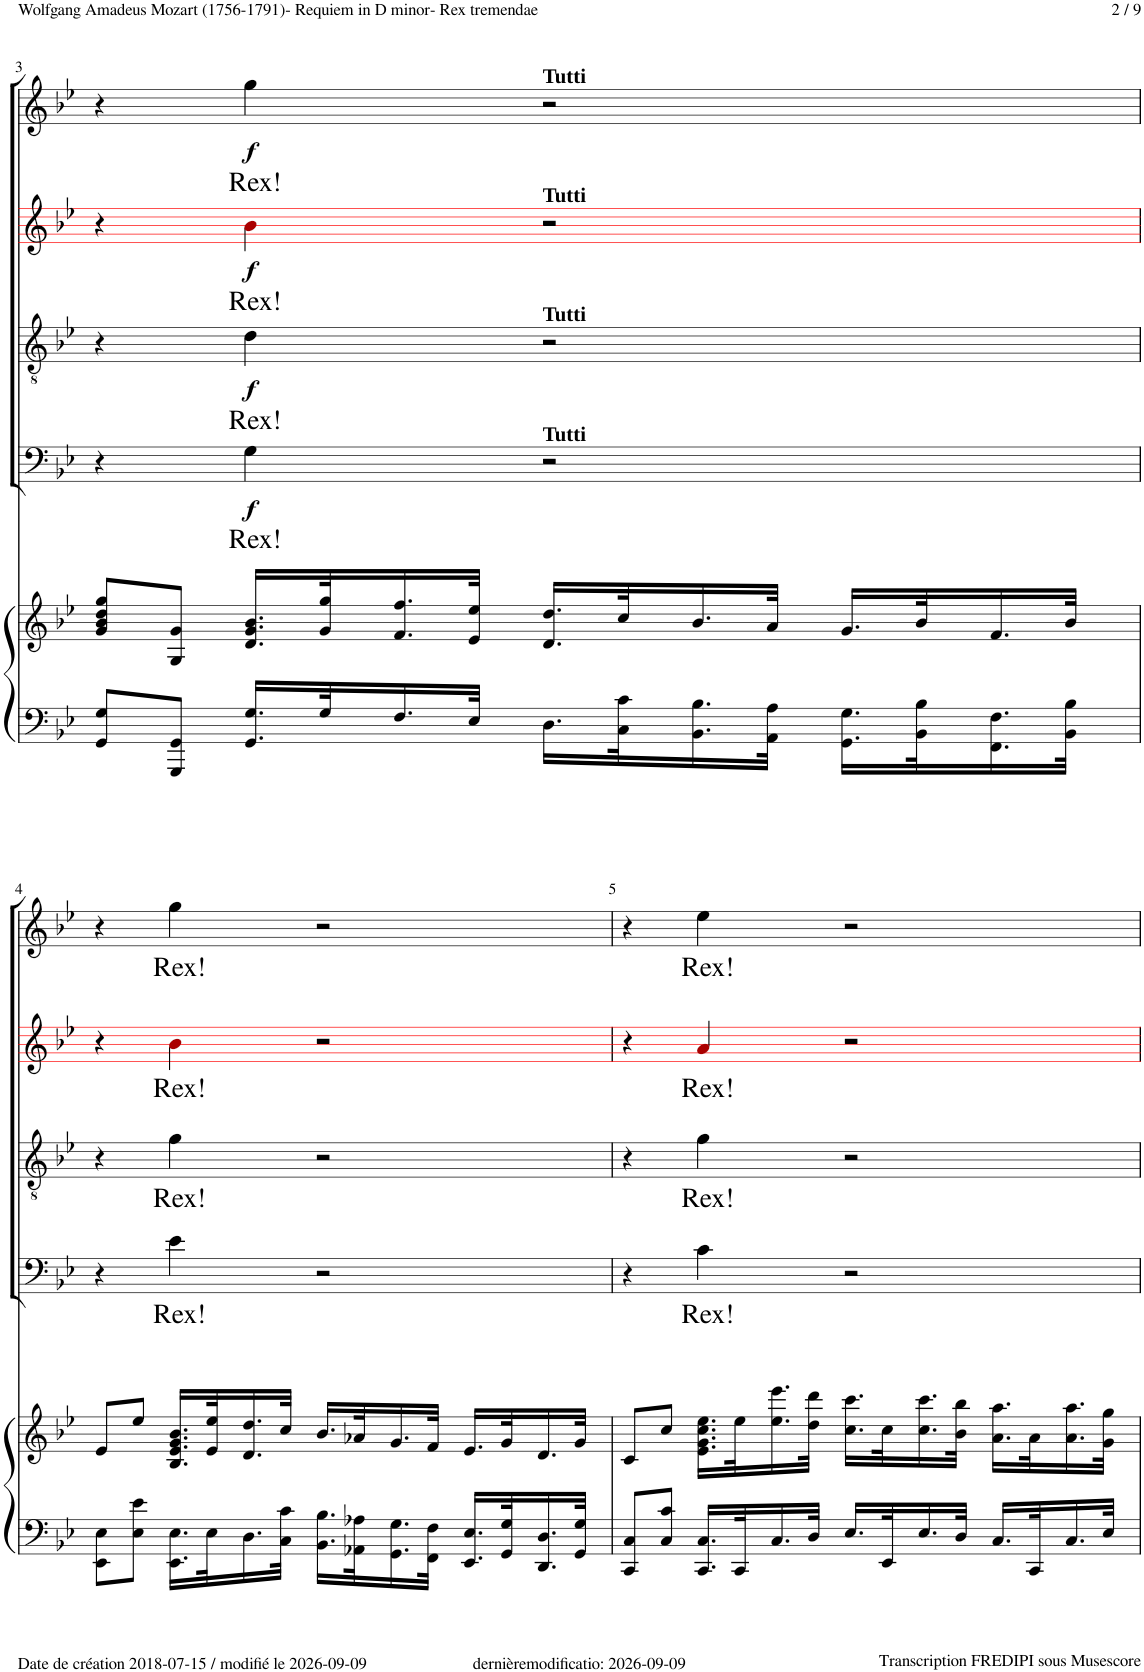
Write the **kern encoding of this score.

**kern	**kern	**kern	**text	**dynam	**kern	**text	**dynam	**kern	**text	**dynam	**kern	**text	**dynam
*part5	*part5	*part4	*part4	*part4	*part3	*part3	*part3	*part2	*part2	*part2	*part1	*part1	*part1
*staff6	*staff5	*staff4	*staff4	*staff4	*staff3	*staff3	*staff3	*staff2	*staff2	*staff2	*staff1	*staff1	*staff1
*I"Piano	*	*I"Bass	*	*	*I"Tenor	*	*	*I"Alto	*	*	*I"Soprano	*	*
*I'Pno	*	*	*	*	*	*	*	*	*	*	*	*	*
!!LO:PB:g=z
*clefF4	*clefG2	*clefF4	*	*	*clefGv2	*	*	*clefG2	*	*	*clefG2	*	*
*	*	*	*	*	*	*	*	*ITrd1c2	*	*	*	*	*
*k[b-e-]	*k[b-e-]	*k[b-e-]	*	*	*k[b-e-]	*	*	*k[b-e-]	*	*	*k[b-e-]	*	*
*M8/8	*M8/8	*M8/8	*	*	*M8/8	*	*	*M8/8	*	*	*M8/8	*	*
*met(c)	*met(c)	*met(c)	*	*	*met(c)	*	*	*met(c)	*	*	*met(c)	*	*
=3	=3	=3	=3	=3	=3	=3	=3	=3	=3	=3	=3	=3	=3
8GG/ 8G/L	8g/ 8b-/ 8dd/ 8gg/L	4r	.	.	4r	.	.	4r	.	.	4r	.	.
8GGG/ 8GG/J	8G/ 8g/J	.	.	.	.	.	.	.	.	.	.	.	.
!	!	!	!LO:LY:b	!LO:DY:b	!	!LO:LY:b	!LO:DY:b	!	!LO:LY:b	!LO:DY:b	!	!LO:LY:b	!LO:DY:b
16.GG/ 16.G/LL	16.d/ 16.g/ 16.b-/LL	4G!\	Rex!	f	4d!\	Rex!	f	4b-!i\	Rex!	f	4gg!\	Rex!	f
32G/K	32g/ 32gg/K	.	.	.	.	.	.	.	.	.	.	.	.
16.F/	16.f/ 16.ff/	.	.	.	.	.	.	.	.	.	.	.	.
32E-/JJk	32e-/ 32ee-/JJk	.	.	.	.	.	.	.	.	.	.	.	.
!	!	!	!	!	!	!	!	!	!	!	!LO:TX:a:B:t=Tutti	!	!
!	!	!	!	!	!	!	!	!LO:TX:a:B:t=Tutti	!	!	!	!	!
!	!	!	!	!	!LO:TX:a:B:t=Tutti	!	!	!	!	!	!	!	!
!	!	!LO:TX:a:B:t=Tutti	!	!	!	!	!	!	!	!	!	!	!
16.D\LL	16.d/ 16.dd/LL	2r	.	.	2r	.	.	2r	.	.	2r	.	.
32C\ 32c\K	32cc/K	.	.	.	.	.	.	.	.	.	.	.	.
16.BB-\ 16.B-\	16.b-/	.	.	.	.	.	.	.	.	.	.	.	.
32AA\ 32A\JJk	32a/JJk	.	.	.	.	.	.	.	.	.	.	.	.
16.GG\ 16.G\LL	16.g/LL	.	.	.	.	.	.	.	.	.	.	.	.
32BB-\ 32B-\K	32b-/K	.	.	.	.	.	.	.	.	.	.	.	.
16.FF\ 16.F\	16.f/	.	.	.	.	.	.	.	.	.	.	.	.
32BB-\ 32B-\JJk	32b-/JJk	.	.	.	.	.	.	.	.	.	.	.	.
!!LO:LB:g=z
=4	=4	=4	=4	=4	=4	=4	=4	=4	=4	=4	=4	=4	=4
8EE-\ 8E-\L	8e-/L	4r	.	.	4r	.	.	4r	.	.	4r	.	.
8E-\ 8e-\J	8ee-/J	.	.	.	.	.	.	.	.	.	.	.	.
!	!	!	!LO:LY:b	!	!	!LO:LY:b	!	!	!LO:LY:b	!	!	!LO:LY:b	!
16.EE-\ 16.E-\LL	16.B-/ 16.e-/ 16.g/ 16.b-/LL	4e-!\	Rex!	.	4g!\	Rex!	.	4b-!i\	Rex!	.	4gg!\	Rex!	.
32E-\K	32e-/ 32ee-/K	.	.	.	.	.	.	.	.	.	.	.	.
16.D\	16.d/ 16.dd/	.	.	.	.	.	.	.	.	.	.	.	.
32C\ 32c\JJk	32cc/JJk	.	.	.	.	.	.	.	.	.	.	.	.
16.BB-\ 16.B-\LL	16.b-/LL	2r	.	.	2r	.	.	2r	.	.	2r	.	.
32AA-X\ 32A-X\K	32a-X/K	.	.	.	.	.	.	.	.	.	.	.	.
16.GG\ 16.G\	16.g/	.	.	.	.	.	.	.	.	.	.	.	.
32FF\ 32F\JJk	32f/JJk	.	.	.	.	.	.	.	.	.	.	.	.
16.EE-/ 16.E-/LL	16.e-/LL	.	.	.	.	.	.	.	.	.	.	.	.
32GG/ 32G/K	32g/K	.	.	.	.	.	.	.	.	.	.	.	.
16.DD/ 16.D/	16.d/	.	.	.	.	.	.	.	.	.	.	.	.
32GG/ 32G/JJk	32g/JJk	.	.	.	.	.	.	.	.	.	.	.	.
=5	=5	=5	=5	=5	=5	=5	=5	=5	=5	=5	=5	=5	=5
8CC/ 8C/L	8c/L	4r	.	.	4r	.	.	4r	.	.	4r	.	.
8C/ 8c/J	8cc/J	.	.	.	.	.	.	.	.	.	.	.	.
!	!	!	!LO:LY:b	!	!	!LO:LY:b	!	!	!LO:LY:b	!	!	!LO:LY:b	!
16.CC/ 16.C/LL	16.e-\ 16.g\ 16.cc\ 16.ee-\LL	4c!\	Rex!	.	4g!\	Rex!	.	4a!i/	Rex!	.	4ee-!\	Rex!	.
32CC/K	32ee-\K	.	.	.	.	.	.	.	.	.	.	.	.
16.C/	16.ee-\ 16.eee-\	.	.	.	.	.	.	.	.	.	.	.	.
32D/JJk	32dd\ 32ddd\JJk	.	.	.	.	.	.	.	.	.	.	.	.
16.E-/LL	16.cc\ 16.ccc\LL	2r	.	.	2r	.	.	2r	.	.	2r	.	.
32EE-/K	32cc\K	.	.	.	.	.	.	.	.	.	.	.	.
16.E-/	16.cc\ 16.ccc\	.	.	.	.	.	.	.	.	.	.	.	.
32D/JJk	32b-\ 32bb-\JJk	.	.	.	.	.	.	.	.	.	.	.	.
16.C/LL	16.a\ 16.aa\LL	.	.	.	.	.	.	.	.	.	.	.	.
32CC/K	32a\K	.	.	.	.	.	.	.	.	.	.	.	.
16.C/	16.a\ 16.aa\	.	.	.	.	.	.	.	.	.	.	.	.
32E-/JJk	32g\ 32gg\JJk	.	.	.	.	.	.	.	.	.	.	.	.
=	=	=	=	=	=	=	=	=	=	=	=	=	=
*-	*-	*-	*-	*-	*-	*-	*-	*-	*-	*-	*-	*-	*-
